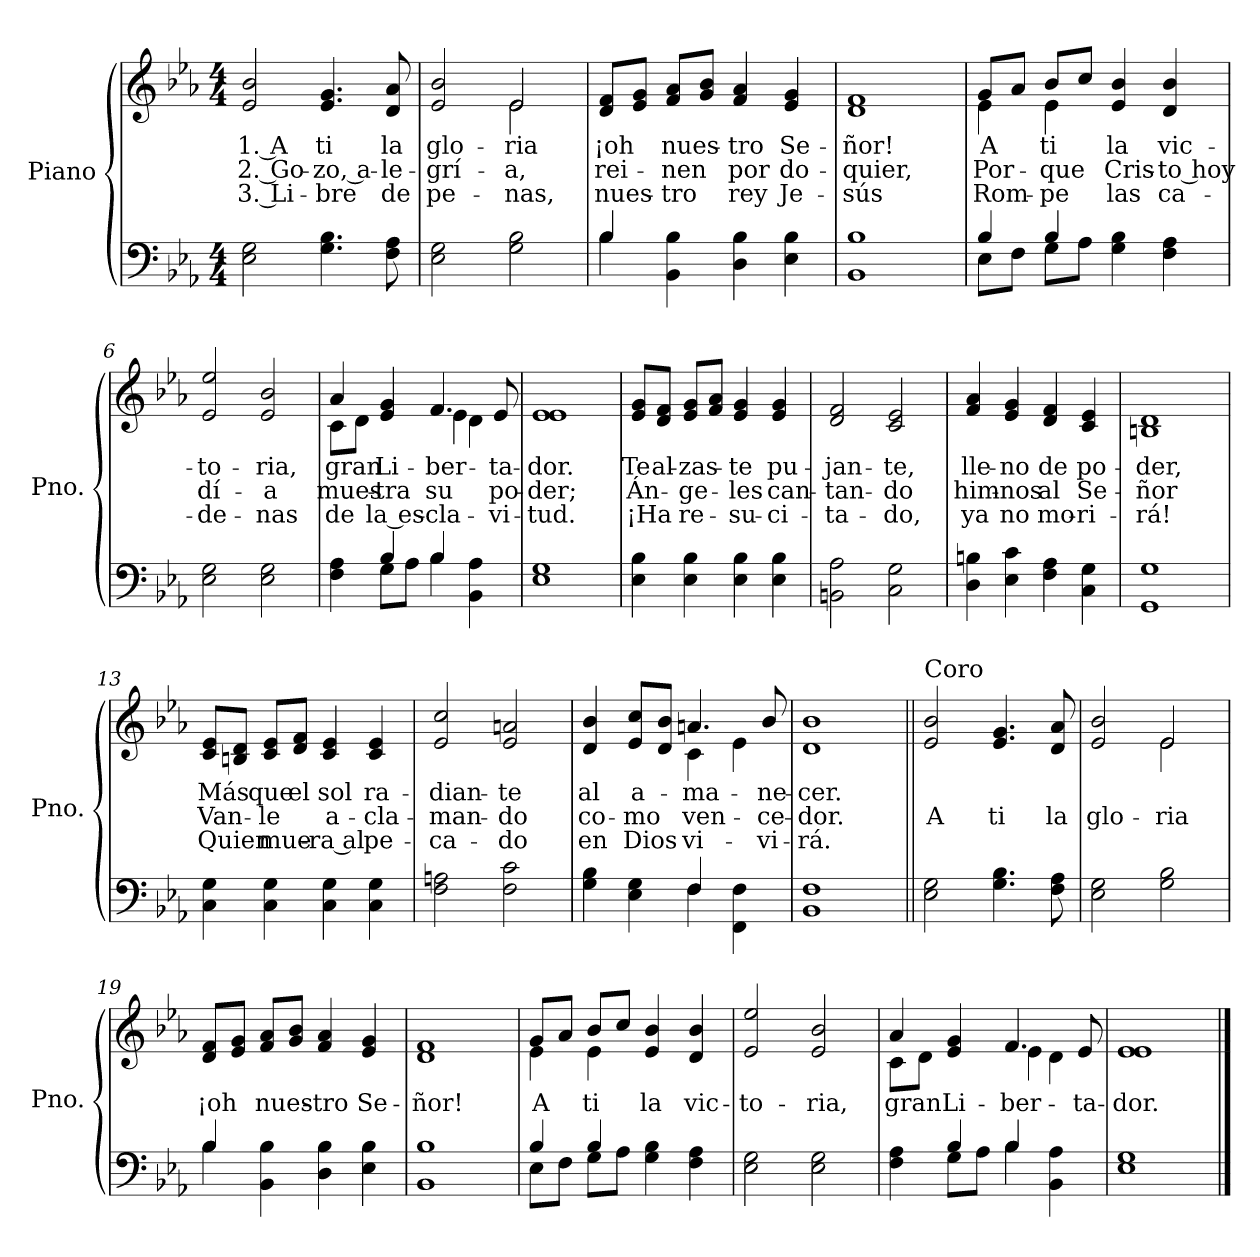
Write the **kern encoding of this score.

**kern	**kern	**text	**text	**text
*part1	*part1	*part1	*part1	*part1
*staff2	*staff1	*staff1	*staff1	*staff1
*I"Piano	*	*	*	*
*I'Pno.	*	*	*	*
*stria5	*stria5	*	*	*
*clefF4	*clefG2	*	*	*
*k[b-e-a-]	*k[b-e-a-]	*	*	*
*M4/4	*M4/4	*	*	*
=1	=1	=1	=1	=1
2E-\ 2G\	2e-/ 2b-/	1. A	2. Go-	3. Li-
4.G\ 4.B-\	4.e-/ 4.g/	ti	-zo, a-	-bre
8F\ 8A-\	8d/ 8a-/	la	-le-	de
=2	=2	=2	=2	=2
*	*^	*	*	*
2E-\ 2G\	2e-/ 2b-/	2ryy	glo-	-grí-	pe-
2G\ 2B-\	2e-/	2e-\	-ria	-a,	-nas,
*	*v	*v	*	*	*
=3	=3	=3	=3	=3
*^	*	*	*	*
4B-/	4B-\	8d/ 8f/L	¡oh	rei-	nues-
.	.	8e-/ 8g/J	.	.	.
4BB-\ 4B-\	2.ryy	8f/ 8a-/L	nues-	-nen	-tro
.	.	8g/ 8b-/J	.	.	.
4D\ 4B-\	.	4f/ 4a-/	-tro	por	rey
4E-\ 4B-\	.	4e-/ 4g/	Se-	do-	Je-
*v	*v	*	*	*	*
=4	=4	=4	=4	=4
1BB- 1B-	1d 1f	-ñor!	-quier,	-sús
=5	=5	=5	=5	=5
*^	*^	*	*	*
4B-/	8E-\L	8g/L	4e-\	A	Por-	Rom-
.	8F\J	8a-/J	.	.	.	.
4B-/	8G\L	8b-/L	4e-\	ti	-que	-pe
.	8A-\J	8cc/J	.	.	.	.
4G\ 4B-\	2ryy	4e-/ 4b-/	2ryy	la	Cris-	las
4F\ 4A-\	.	4d/ 4b-/	.	vic-	-to hoy	ca-
*v	*v	*	*	*	*	*
*	*v	*v	*	*	*
=6	=6	=6	=6	=6
2E-\ 2G\	2e-/ 2ee-/	-to-	dí-	-de-
2E-\ 2G\	2e-/ 2b-/	-ria,	-a	-nas
!!LO:LB:g=z
=7	=7	=7	=7	=7
*^	*^	*	*	*
4F\ 4A-\	4ryy	4a-/	8c\L	gran	mues-	de
.	.	.	8d\J	.	.	.
4B-/	8G\L	4e-/ 4g/	4ryy	Li-	-tra	la es-
.	8A-\J	.	.	.	.	.
4B-/	4B-\	4.f/	4e-\	-ber-	su	-cla-
4BB-\ 4A-\	4ryy	.	4d\	.	.	.
.	.	8e-/	.	-ta-	po-	-vi-
*v	*v	*	*	*	*	*
*	*v	*v	*	*	*
=8	=8	=8	=8	=8
1E- 1G	1e- 1e-	-dor.	-der;	-tud.
=9	=9	=9	=9	=9
4E-\ 4B-\	8e-/ 8g/L	Te	Án-	¡Ha
.	8d/ 8f/J	al-	.	.
4E-\ 4B-\	8e-/ 8g/L	-zas-	-ge-	re-
.	8f/ 8a-/J	.	.	.
4E-\ 4B-\	4e-/ 4g/	-te	-les	-su-
4E-\ 4B-\	4e-/ 4g/	pu-	can-	-ci-
=10	=10	=10	=10	=10
2BBn\ 2A-\	2d/ 2f/	-jan-	-tan-	-ta-
2C\ 2G\	2c/ 2e-/	-te,	-do	-do,
=11	=11	=11	=11	=11
4D\ 4Bn\	4f/ 4a-/	lle-	him-	ya
4E-\ 4c\	4e-/ 4g/	-no	-nos	no
4F\ 4A-\	4d/ 4f/	de	al	mo-
4C\ 4G\	4c/ 4e-/	po-	Se-	-ri-
=12	=12	=12	=12	=12
1GG 1G	1Bn 1d	-der,	-ñor	-rá!
!!LO:LB:g=z
=13	=13	=13	=13	=13
4C\ 4G\	8c/ 8e-/L	Más	Van-	Quien
.	8Bn/ 8d/J	.	.	.
4C\ 4G\	8c/ 8e-/L	que	-le	mue-
.	8d/ 8f/J	el	.	.
4C\ 4G\	4c/ 4e-/	sol	a-	-ra al
4C\ 4G\	4c/ 4e-/	ra-	-cla-	pe-
=14	=14	=14	=14	=14
2F\ 2An\	2e-/ 2cc/	-dian-	-man-	-ca-
2F\ 2c\	2e-/ 2an/	-te	-do	-do
=15	=15	=15	=15	=15
*^	*^	*	*	*
4G\ 4B-\	2ryy	4d/ 4b-/	2ryy	al	co-	en
4E-\ 4G\	.	8e-/ 8cc/L	.	a-	-mo	Dios
.	.	8d/ 8b-/J	.	.	.	.
4F/	4F\	4.an/	4c\	-ma-	ven-	vi-
4FF\ 4F\	4ryy	.	4e-\	.	.	.
.	.	8b-/	.	-ne-	-ce-	-vi-
*v	*v	*	*	*	*	*
*	*v	*v	*	*	*
=16	=16	=16	=16	=16
1BB- 1F	1d 1b-	-cer.	-dor.	-rá.
=17||	=17||	=17||	=17||	=17||
!	!LO:TX:a:t=Coro	!	!	!
2E-\ 2G\	2e-/ 2b-/	.	A	.
4.G\ 4.B-\	4.e-/ 4.g/	.	ti	.
8F\ 8A-\	8d/ 8a-/	.	la	.
=18	=18	=18	=18	=18
*	*^	*	*	*
2E-\ 2G\	2e-/ 2b-/	2ryy	.	glo-	.
2G\ 2B-\	2e-/	2e-\	.	-ria	.
*	*v	*v	*	*	*
!!LO:LB:g=z
=19	=19	=19	=19	=19
*^	*	*	*	*
4B-/	4B-\	8d/ 8f/L	¡oh	.	.
.	.	8e-/ 8g/J	.	.	.
4BB-\ 4B-\	2.ryy	8f/ 8a-/L	nues-	.	.
.	.	8g/ 8b-/J	.	.	.
4D\ 4B-\	.	4f/ 4a-/	-tro	.	.
4E-\ 4B-\	.	4e-/ 4g/	Se-	.	.
*v	*v	*	*	*	*
=20	=20	=20	=20	=20
1BB- 1B-	1d 1f	-ñor!	.	.
=21	=21	=21	=21	=21
*^	*^	*	*	*
4B-/	8E-\L	8g/L	4e-\	A	.	.
.	8F\J	8a-/J	.	.	.	.
4B-/	8G\L	8b-/L	4e-\	ti	.	.
.	8A-\J	8cc/J	.	.	.	.
4G\ 4B-\	2ryy	4e-/ 4b-/	2ryy	la	.	.
4F\ 4A-\	.	4d/ 4b-/	.	vic-	.	.
*v	*v	*	*	*	*	*
*	*v	*v	*	*	*
=22	=22	=22	=22	=22
2E-\ 2G\	2e-/ 2ee-/	-to-	.	.
2E-\ 2G\	2e-/ 2b-/	-ria,	.	.
=23	=23	=23	=23	=23
*^	*^	*	*	*
4F\ 4A-\	4ryy	4a-/	8c\L	gran	.	.
.	.	.	8d\J	.	.	.
4B-/	8G\L	4e-/ 4g/	4ryy	Li-	.	.
.	8A-\J	.	.	.	.	.
4B-/	4B-\	4.f/	4e-\	-ber-	.	.
4BB-\ 4A-\	4ryy	.	4d\	.	.	.
.	.	8e-/	.	-ta-	.	.
*v	*v	*	*	*	*	*
*	*v	*v	*	*	*
=24	=24	=24	=24	=24
1E- 1G	1e- 1e-	-dor.	.	.
==	==	==	==	==
*-	*-	*-	*-	*-
